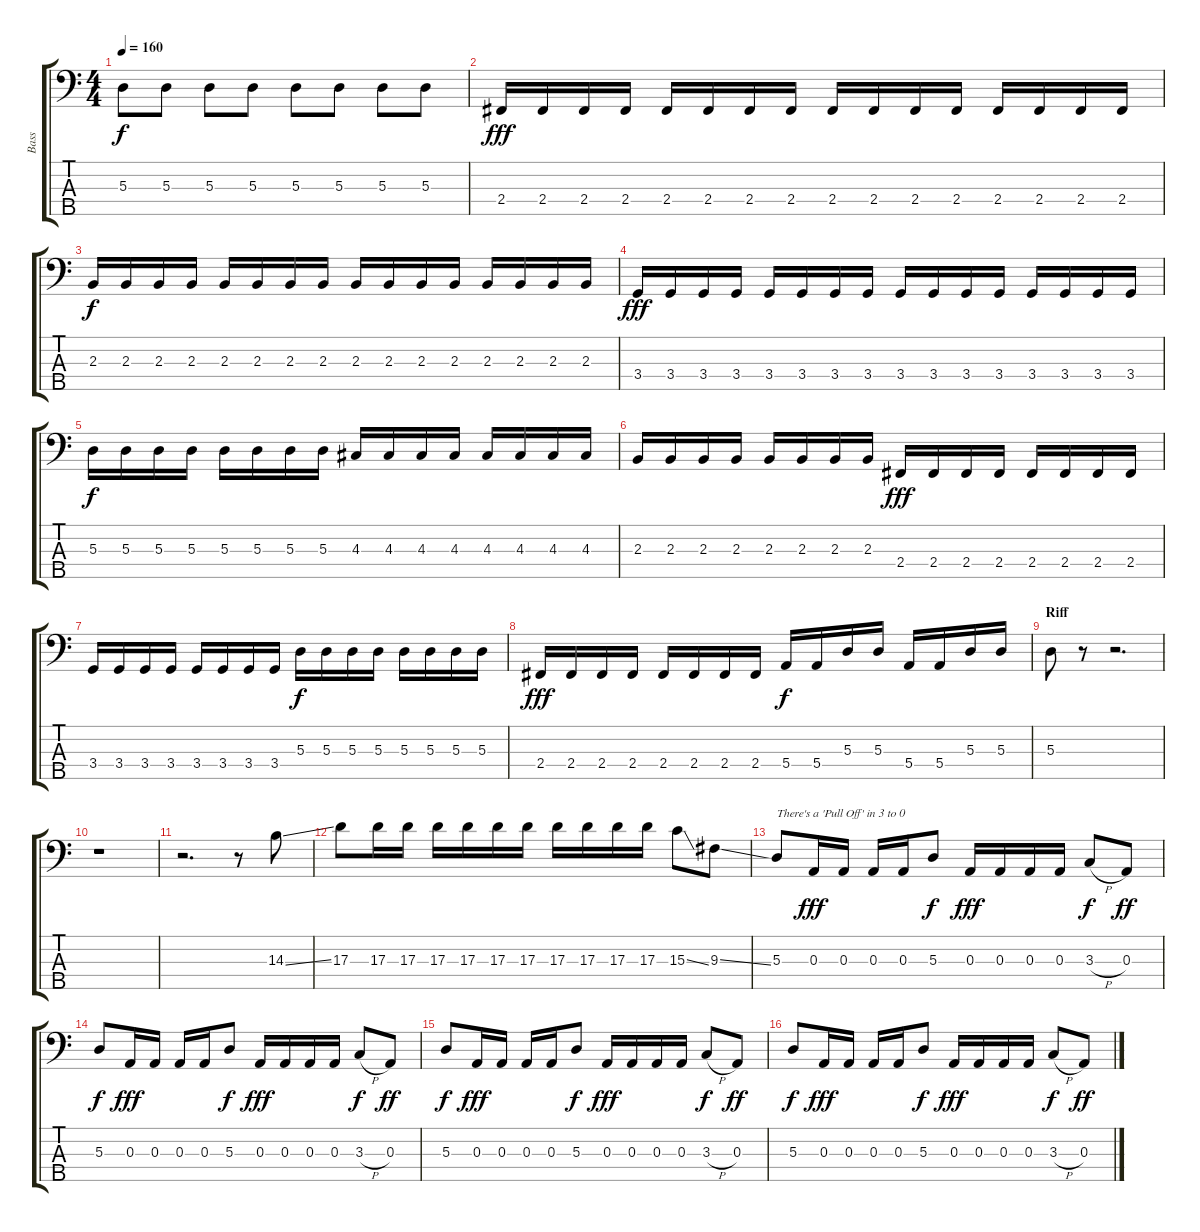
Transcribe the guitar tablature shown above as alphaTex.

\track ("Bass" "Bass") {instrument electricbassfinger}
\staff {score tabs}
\tuning (G2 D2 A1 E1 B0) {hide}
\ts (4 4)
\tempo 160
\clef f4
\ks c
5.3.8{dy f} 5.3.8 5.3.8 5.3.8 5.3.8 5.3.8 5.3.8 5.3.8 |
2.4.16{dy fff} 2.4.16 2.4.16 2.4.16 2.4.16 2.4.16 2.4.16 2.4.16 2.4.16 2.4.16 2.4.16 2.4.16 2.4.16 2.4.16 2.4.16 2.4.16 |
2.3.16{dy f} 2.3.16 2.3.16 2.3.16 2.3.16 2.3.16 2.3.16 2.3.16 2.3.16 2.3.16 2.3.16 2.3.16 2.3.16 2.3.16 2.3.16 2.3.16 |
3.4.16{dy fff} 3.4.16 3.4.16 3.4.16 3.4.16 3.4.16 3.4.16 3.4.16 3.4.16 3.4.16 3.4.16 3.4.16 3.4.16 3.4.16 3.4.16 3.4.16 |
5.3.16{dy f} 5.3.16 5.3.16 5.3.16 5.3.16 5.3.16 5.3.16 5.3.16 4.3.16 4.3.16 4.3.16 4.3.16 4.3.16 4.3.16 4.3.16 4.3.16 |
2.3.16 2.3.16 2.3.16 2.3.16 2.3.16 2.3.16 2.3.16 2.3.16 2.4.16{dy fff} 2.4.16 2.4.16 2.4.16 2.4.16 2.4.16 2.4.16 2.4.16 |
3.4.16 3.4.16 3.4.16 3.4.16 3.4.16 3.4.16 3.4.16 3.4.16 5.3.16{dy f} 5.3.16 5.3.16 5.3.16 5.3.16 5.3.16 5.3.16 5.3.16 |
2.4.16{dy fff} 2.4.16 2.4.16 2.4.16 2.4.16 2.4.16 2.4.16 2.4.16 5.4.16{dy f} 5.4.16 5.3.16 5.3.16 5.4.16 5.4.16 5.3.16 5.3.16 |
\section ("" "Riff")
5.3.8 r.8 r.2{d} |
r.1 |
r.2{d} r.8 14.3{ss}.8 |
17.3.8 17.3.16 17.3.16 17.3.16 17.3.16 17.3.16 17.3.16 17.3.16 17.3.16 17.3.16 17.3.16 15.3{ss}.8 9.3{ss}.8 |
5.3.8{txt "There's a 'Pull Off' in 3 to 0"} 0.3.16{dy fff} 0.3.16 0.3.16 0.3.16 5.3.8{dy f} 0.3.16{dy fff} 0.3.16 0.3.16 0.3.16 3.3{h}.8{dy f} 0.3.8{dy ff} |
5.3.8{dy f} 0.3.16{dy fff} 0.3.16 0.3.16 0.3.16 5.3.8{dy f} 0.3.16{dy fff} 0.3.16 0.3.16 0.3.16 3.3{h}.8{dy f} 0.3.8{dy ff} |
5.3.8{dy f} 0.3.16{dy fff} 0.3.16 0.3.16 0.3.16 5.3.8{dy f} 0.3.16{dy fff} 0.3.16 0.3.16 0.3.16 3.3{h}.8{dy f} 0.3.8{dy ff} |
5.3.8{dy f} 0.3.16{dy fff} 0.3.16 0.3.16 0.3.16 5.3.8{dy f} 0.3.16{dy fff} 0.3.16 0.3.16 0.3.16 3.3{h}.8{dy f} 0.3.8{dy ff}
